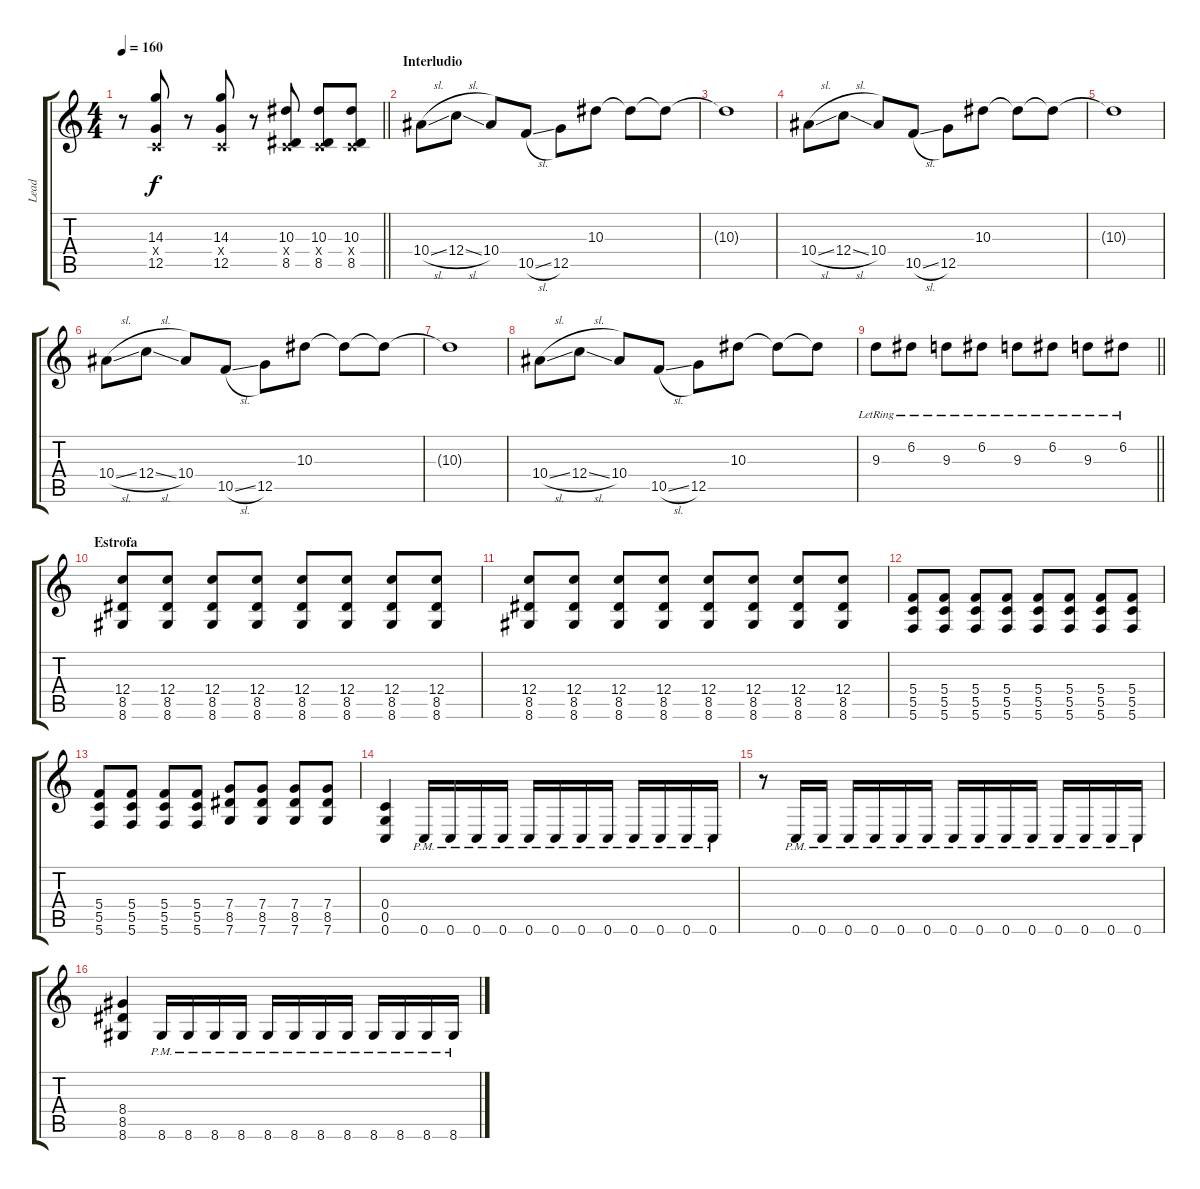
\track ("Lead" "Lead") {instrument distortionguitar}
\staff {score tabs}
\tuning (D4 A3 F3 C3 G2 C2) {hide}
\ts (4 4)
\tempo 160
\clef g2
\barLineRight lightlight
\ks c
r.8{dy f} (14.3 0.4{x} 12.5).8 r.8 (14.3 0.4{x} 12.5).8 r.8 (10.3 0.4{x} 8.5).8 (10.3 0.4{x} 8.5).8 (10.3 0.4{x} 8.5).8 |
\section ("" "Interludio")
10.4{sl}.8 12.4{sl}.8 10.4.8 10.5{sl}.8 12.5.8 10.3.8 10.3{t}.8 10.3{t}.8 |
10.3{t}.1 |
10.4{sl}.8 12.4{sl}.8 10.4.8 10.5{sl}.8 12.5.8 10.3.8 10.3{t}.8 10.3{t}.8 |
10.3{t}.1 |
10.4{sl}.8 12.4{sl}.8 10.4.8 10.5{sl}.8 12.5.8 10.3.8 10.3{t}.8 10.3{t}.8 |
10.3{t}.1 |
10.4{sl}.8 12.4{sl}.8 10.4.8 10.5{sl}.8 12.5.8 10.3.8 10.3{t}.8 10.3{t}.8 |
\barLineRight lightlight
9.3{lr}.8 6.2{lr}.8 9.3{lr}.8 6.2{lr}.8 9.3{lr}.8 6.2{lr}.8 9.3{lr}.8 6.2{lr}.8 |
\section ("" "Estrofa")
(12.4 8.5 8.6).8 (12.4 8.5 8.6).8 (12.4 8.5 8.6).8 (12.4 8.5 8.6).8 (12.4 8.5 8.6).8 (12.4 8.5 8.6).8 (12.4 8.5 8.6).8 (12.4 8.5 8.6).8 |
(12.4 8.5 8.6).8 (12.4 8.5 8.6).8 (12.4 8.5 8.6).8 (12.4 8.5 8.6).8 (12.4 8.5 8.6).8 (12.4 8.5 8.6).8 (12.4 8.5 8.6).8 (12.4 8.5 8.6).8 |
(5.4 5.5 5.6).8 (5.4 5.5 5.6).8 (5.4 5.5 5.6).8 (5.4 5.5 5.6).8 (5.4 5.5 5.6).8 (5.4 5.5 5.6).8 (5.4 5.5 5.6).8 (5.4 5.5 5.6).8 |
(5.4 5.5 5.6).8 (5.4 5.5 5.6).8 (5.4 5.5 5.6).8 (5.4 5.5 5.6).8 (7.4 8.5 7.6).8 (7.4 8.5 7.6).8 (7.4 8.5 7.6).8 (7.4 8.5 7.6).8 |
(0.4 0.5 0.6).4 0.6{pm}.16 0.6{pm}.16 0.6{pm}.16 0.6{pm}.16 0.6{pm}.16 0.6{pm}.16 0.6{pm}.16 0.6{pm}.16 0.6{pm}.16 0.6{pm}.16 0.6{pm}.16 0.6{pm}.16 |
r.8 0.6{pm}.16 0.6{pm}.16 0.6{pm}.16 0.6{pm}.16 0.6{pm}.16 0.6{pm}.16 0.6{pm}.16 0.6{pm}.16 0.6{pm}.16 0.6{pm}.16 0.6{pm}.16 0.6{pm}.16 0.6{pm}.16 0.6{pm}.16 |
(8.4 8.5 8.6).4 8.6{pm}.16 8.6{pm}.16 8.6{pm}.16 8.6{pm}.16 8.6{pm}.16 8.6{pm}.16 8.6{pm}.16 8.6{pm}.16 8.6{pm}.16 8.6{pm}.16 8.6{pm}.16 8.6{pm}.16
